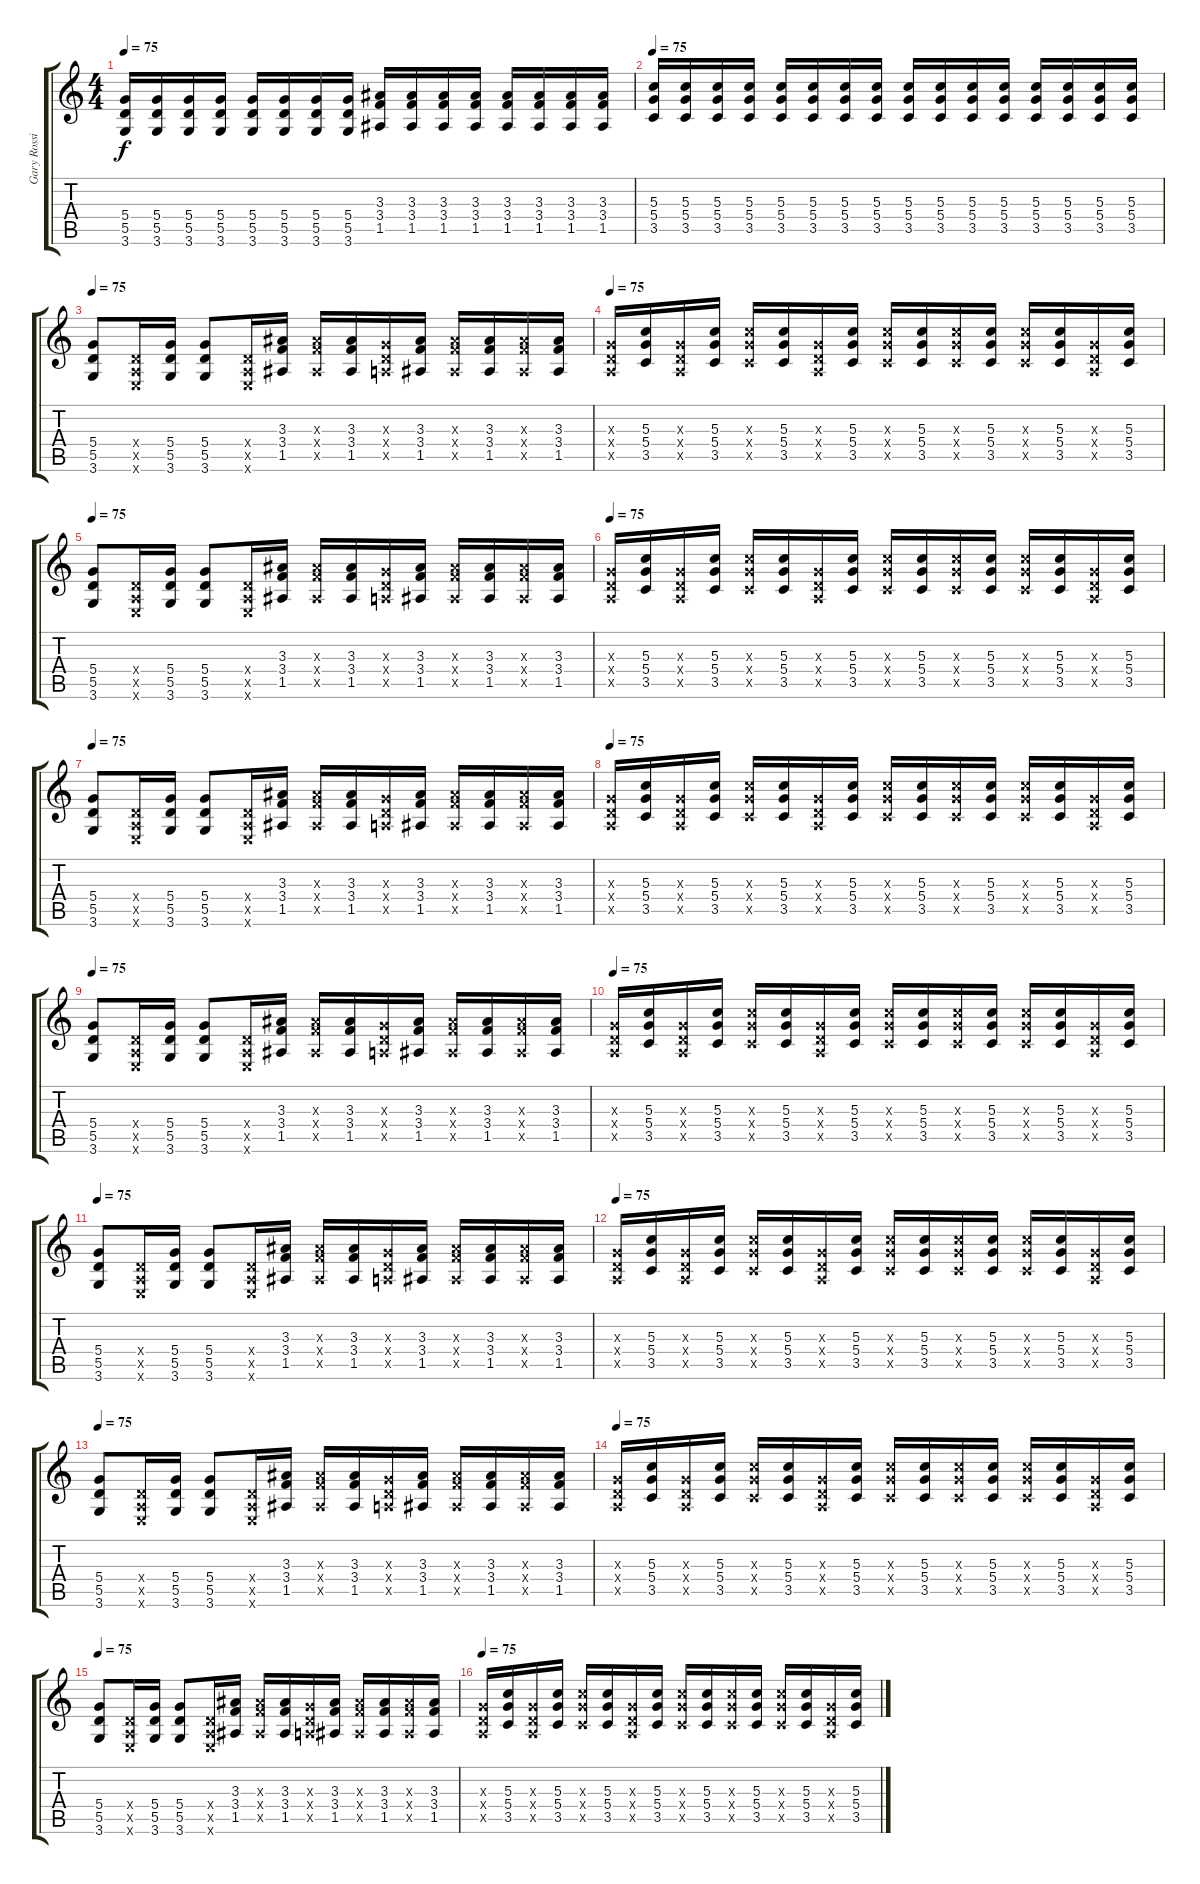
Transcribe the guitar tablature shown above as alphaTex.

\track ("Gary Rossington (slide/rhythm guitar)" "Gary Rossi") {instrument overdrivenguitar}
\staff {score tabs}
\tuning (E4 B3 G3 D3 A2 E2) {hide}
\ts (4 4)
\tempo 75
\clef g2
\ks c
(5.4 5.5 3.6).16{dy f} (5.4 5.5 3.6).16 (5.4 5.5 3.6).16 (5.4 5.5 3.6).16 (5.4 5.5 3.6).16 (5.4 5.5 3.6).16 (5.4 5.5 3.6).16 (5.4 5.5 3.6).16 (3.3 3.4 1.5).16 (3.3 3.4 1.5).16 (3.3 3.4 1.5).16 (3.3 3.4 1.5).16 (3.3 3.4 1.5).16 (3.3 3.4 1.5).16 (3.3 3.4 1.5).16 (3.3 3.4 1.5).16 |
\tempo 75
(5.3 5.4 3.5).16 (5.3 5.4 3.5).16 (5.3 5.4 3.5).16 (5.3 5.4 3.5).16 (5.3 5.4 3.5).16 (5.3 5.4 3.5).16 (5.3 5.4 3.5).16 (5.3 5.4 3.5).16 (5.3 5.4 3.5).16 (5.3 5.4 3.5).16 (5.3 5.4 3.5).16 (5.3 5.4 3.5).16 (5.3 5.4 3.5).16 (5.3 5.4 3.5).16 (5.3 5.4 3.5).16 (5.3 5.4 3.5).16 |
\tempo 75
(5.4 5.5 3.6).8 (0.4{x} 0.5{x} 0.6{x}).16 (5.4 5.5 3.6).16 (5.4 5.5 3.6).8 (0.4{x} 0.5{x} 0.6{x}).16 (3.3 3.4 1.5).16 (3.3{x} 3.4{x} 1.5{x}).16 (3.3 3.4 1.5).16 (0.3{x} 0.4{x} 0.5{x}).16 (3.3 3.4 1.5).16 (3.3{x} 3.4{x} 1.5{x}).16 (3.3 3.4 1.5).16 (3.3{x} 3.4{x} 1.5{x}).16 (3.3 3.4 1.5).16 |
\tempo 75
(0.3{x} 0.4{x} 0.5{x}).16 (5.3 5.4 3.5).16 (0.3{x} 0.4{x} 0.5{x}).16 (5.3 5.4 3.5).16 (5.3{x} 5.4{x} 3.5{x}).16 (5.3 5.4 3.5).16 (0.3{x} 0.4{x} 0.5{x}).16 (5.3 5.4 3.5).16 (5.3{x} 5.4{x} 3.5{x}).16 (5.3 5.4 3.5).16 (5.3{x} 5.4{x} 3.5{x}).16 (5.3 5.4 3.5).16 (5.3{x} 5.4{x} 3.5{x}).16 (5.3 5.4 3.5).16 (0.3{x} 0.4{x} 0.5{x}).16 (5.3 5.4 3.5).16 |
\tempo 75
(5.4 5.5 3.6).8 (0.4{x} 0.5{x} 0.6{x}).16 (5.4 5.5 3.6).16 (5.4 5.5 3.6).8 (0.4{x} 0.5{x} 0.6{x}).16 (3.3 3.4 1.5).16 (3.3{x} 3.4{x} 1.5{x}).16 (3.3 3.4 1.5).16 (0.3{x} 0.4{x} 0.5{x}).16 (3.3 3.4 1.5).16 (3.3{x} 3.4{x} 1.5{x}).16 (3.3 3.4 1.5).16 (3.3{x} 3.4{x} 1.5{x}).16 (3.3 3.4 1.5).16 |
\tempo 75
(0.3{x} 0.4{x} 0.5{x}).16 (5.3 5.4 3.5).16 (0.3{x} 0.4{x} 0.5{x}).16 (5.3 5.4 3.5).16 (5.3{x} 5.4{x} 3.5{x}).16 (5.3 5.4 3.5).16 (0.3{x} 0.4{x} 0.5{x}).16 (5.3 5.4 3.5).16 (5.3{x} 5.4{x} 3.5{x}).16 (5.3 5.4 3.5).16 (5.3{x} 5.4{x} 3.5{x}).16 (5.3 5.4 3.5).16 (5.3{x} 5.4{x} 3.5{x}).16 (5.3 5.4 3.5).16 (0.3{x} 0.4{x} 0.5{x}).16 (5.3 5.4 3.5).16 |
\tempo 75
(5.4 5.5 3.6).8 (0.4{x} 0.5{x} 0.6{x}).16 (5.4 5.5 3.6).16 (5.4 5.5 3.6).8 (0.4{x} 0.5{x} 0.6{x}).16 (3.3 3.4 1.5).16 (3.3{x} 3.4{x} 1.5{x}).16 (3.3 3.4 1.5).16 (0.3{x} 0.4{x} 0.5{x}).16 (3.3 3.4 1.5).16 (3.3{x} 3.4{x} 1.5{x}).16 (3.3 3.4 1.5).16 (3.3{x} 3.4{x} 1.5{x}).16 (3.3 3.4 1.5).16 |
\tempo 75
(0.3{x} 0.4{x} 0.5{x}).16 (5.3 5.4 3.5).16 (0.3{x} 0.4{x} 0.5{x}).16 (5.3 5.4 3.5).16 (5.3{x} 5.4{x} 3.5{x}).16 (5.3 5.4 3.5).16 (0.3{x} 0.4{x} 0.5{x}).16 (5.3 5.4 3.5).16 (5.3{x} 5.4{x} 3.5{x}).16 (5.3 5.4 3.5).16 (5.3{x} 5.4{x} 3.5{x}).16 (5.3 5.4 3.5).16 (5.3{x} 5.4{x} 3.5{x}).16 (5.3 5.4 3.5).16 (0.3{x} 0.4{x} 0.5{x}).16 (5.3 5.4 3.5).16 |
\tempo 75
(5.4 5.5 3.6).8 (0.4{x} 0.5{x} 0.6{x}).16 (5.4 5.5 3.6).16 (5.4 5.5 3.6).8 (0.4{x} 0.5{x} 0.6{x}).16 (3.3 3.4 1.5).16 (3.3{x} 3.4{x} 1.5{x}).16 (3.3 3.4 1.5).16 (0.3{x} 0.4{x} 0.5{x}).16 (3.3 3.4 1.5).16 (3.3{x} 3.4{x} 1.5{x}).16 (3.3 3.4 1.5).16 (3.3{x} 3.4{x} 1.5{x}).16 (3.3 3.4 1.5).16 |
\tempo 75
(0.3{x} 0.4{x} 0.5{x}).16 (5.3 5.4 3.5).16 (0.3{x} 0.4{x} 0.5{x}).16 (5.3 5.4 3.5).16 (5.3{x} 5.4{x} 3.5{x}).16 (5.3 5.4 3.5).16 (0.3{x} 0.4{x} 0.5{x}).16 (5.3 5.4 3.5).16 (5.3{x} 5.4{x} 3.5{x}).16 (5.3 5.4 3.5).16 (5.3{x} 5.4{x} 3.5{x}).16 (5.3 5.4 3.5).16 (5.3{x} 5.4{x} 3.5{x}).16 (5.3 5.4 3.5).16 (0.3{x} 0.4{x} 0.5{x}).16 (5.3 5.4 3.5).16 |
\tempo 75
(5.4 5.5 3.6).8 (0.4{x} 0.5{x} 0.6{x}).16 (5.4 5.5 3.6).16 (5.4 5.5 3.6).8 (0.4{x} 0.5{x} 0.6{x}).16 (3.3 3.4 1.5).16 (3.3{x} 3.4{x} 1.5{x}).16 (3.3 3.4 1.5).16 (0.3{x} 0.4{x} 0.5{x}).16 (3.3 3.4 1.5).16 (3.3{x} 3.4{x} 1.5{x}).16 (3.3 3.4 1.5).16 (3.3{x} 3.4{x} 1.5{x}).16 (3.3 3.4 1.5).16 |
\tempo 75
(0.3{x} 0.4{x} 0.5{x}).16 (5.3 5.4 3.5).16 (0.3{x} 0.4{x} 0.5{x}).16 (5.3 5.4 3.5).16 (5.3{x} 5.4{x} 3.5{x}).16 (5.3 5.4 3.5).16 (0.3{x} 0.4{x} 0.5{x}).16 (5.3 5.4 3.5).16 (5.3{x} 5.4{x} 3.5{x}).16 (5.3 5.4 3.5).16 (5.3{x} 5.4{x} 3.5{x}).16 (5.3 5.4 3.5).16 (5.3{x} 5.4{x} 3.5{x}).16 (5.3 5.4 3.5).16 (0.3{x} 0.4{x} 0.5{x}).16 (5.3 5.4 3.5).16 |
\tempo 75
(5.4 5.5 3.6).8 (0.4{x} 0.5{x} 0.6{x}).16 (5.4 5.5 3.6).16 (5.4 5.5 3.6).8 (0.4{x} 0.5{x} 0.6{x}).16 (3.3 3.4 1.5).16 (3.3{x} 3.4{x} 1.5{x}).16 (3.3 3.4 1.5).16 (0.3{x} 0.4{x} 0.5{x}).16 (3.3 3.4 1.5).16 (3.3{x} 3.4{x} 1.5{x}).16 (3.3 3.4 1.5).16 (3.3{x} 3.4{x} 1.5{x}).16 (3.3 3.4 1.5).16 |
\tempo 75
(0.3{x} 0.4{x} 0.5{x}).16 (5.3 5.4 3.5).16 (0.3{x} 0.4{x} 0.5{x}).16 (5.3 5.4 3.5).16 (5.3{x} 5.4{x} 3.5{x}).16 (5.3 5.4 3.5).16 (0.3{x} 0.4{x} 0.5{x}).16 (5.3 5.4 3.5).16 (5.3{x} 5.4{x} 3.5{x}).16 (5.3 5.4 3.5).16 (5.3{x} 5.4{x} 3.5{x}).16 (5.3 5.4 3.5).16 (5.3{x} 5.4{x} 3.5{x}).16 (5.3 5.4 3.5).16 (0.3{x} 0.4{x} 0.5{x}).16 (5.3 5.4 3.5).16 |
\tempo 75
(5.4 5.5 3.6).8 (0.4{x} 0.5{x} 0.6{x}).16 (5.4 5.5 3.6).16 (5.4 5.5 3.6).8 (0.4{x} 0.5{x} 0.6{x}).16 (3.3 3.4 1.5).16 (3.3{x} 3.4{x} 1.5{x}).16 (3.3 3.4 1.5).16 (0.3{x} 0.4{x} 0.5{x}).16 (3.3 3.4 1.5).16 (3.3{x} 3.4{x} 1.5{x}).16 (3.3 3.4 1.5).16 (3.3{x} 3.4{x} 1.5{x}).16 (3.3 3.4 1.5).16 |
\tempo 75
(0.3{x} 0.4{x} 0.5{x}).16 (5.3 5.4 3.5).16 (0.3{x} 0.4{x} 0.5{x}).16 (5.3 5.4 3.5).16 (5.3{x} 5.4{x} 3.5{x}).16 (5.3 5.4 3.5).16 (0.3{x} 0.4{x} 0.5{x}).16 (5.3 5.4 3.5).16 (5.3{x} 5.4{x} 3.5{x}).16 (5.3 5.4 3.5).16 (5.3{x} 5.4{x} 3.5{x}).16 (5.3 5.4 3.5).16 (5.3{x} 5.4{x} 3.5{x}).16 (5.3 5.4 3.5).16 (0.3{x} 0.4{x} 0.5{x}).16 (5.3 5.4 3.5).16
